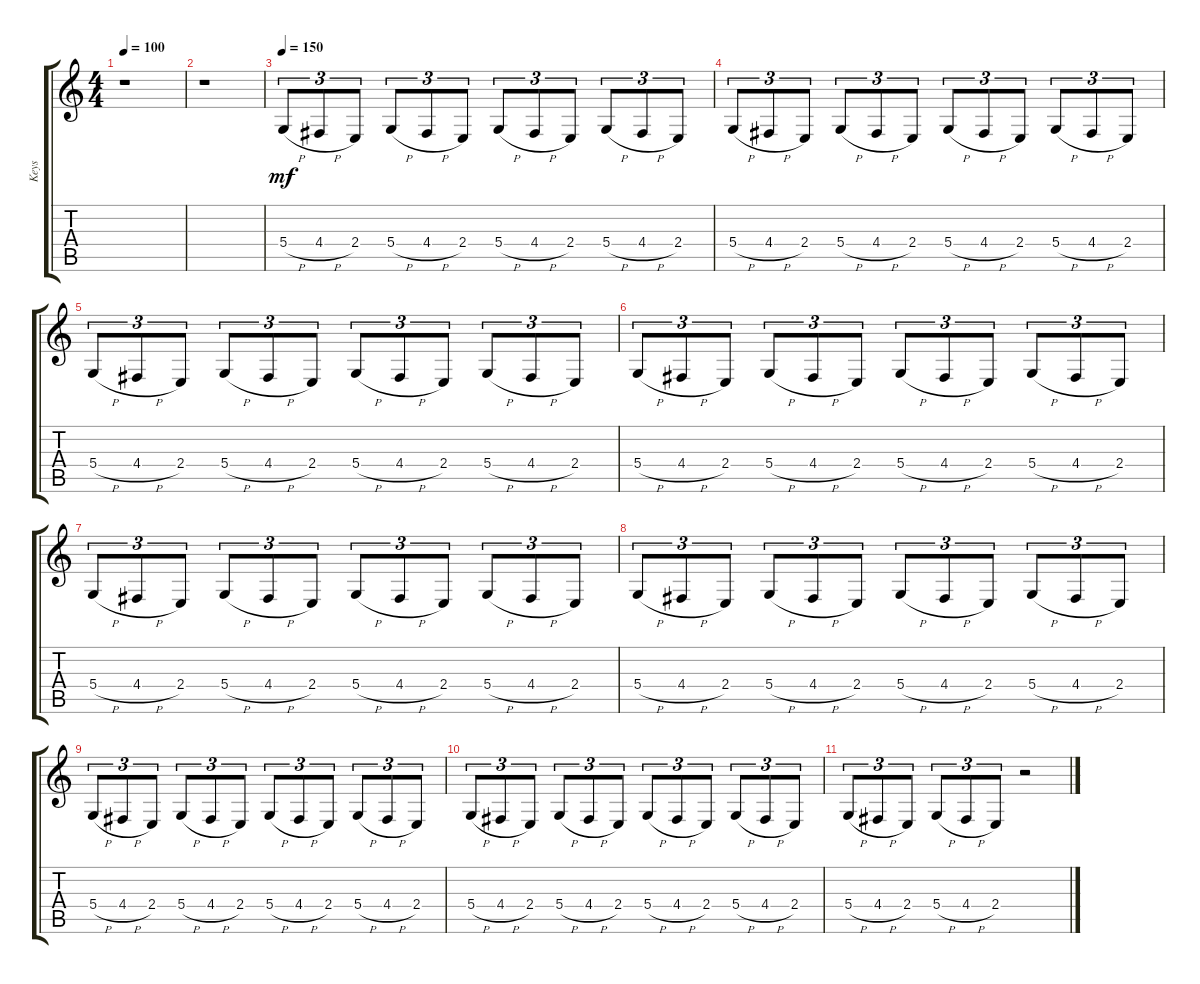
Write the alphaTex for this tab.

\track ("Keys" "Keys") {instrument synthstrings1}
\staff {score tabs}
\tuning (E4 B3 G3 D3 A2 E2) {hide}
\ts (4 4)
\tempo 100
\clef g2
\ks c
r.1{dy mp} |
r.1 |
\tempo 150
5.4{h}.8{tu (3 2) dy mf instrument distortionguitar} 4.4{h}.8{tu (3 2)} 2.4.8{tu (3 2)} 5.4{h}.8{tu (3 2)} 4.4{h}.8{tu (3 2)} 2.4.8{tu (3 2)} 5.4{h}.8{tu (3 2)} 4.4{h}.8{tu (3 2)} 2.4.8{tu (3 2)} 5.4{h}.8{tu (3 2)} 4.4{h}.8{tu (3 2)} 2.4.8{tu (3 2)} |
5.4{h}.8{tu (3 2)} 4.4{h}.8{tu (3 2)} 2.4.8{tu (3 2)} 5.4{h}.8{tu (3 2)} 4.4{h}.8{tu (3 2)} 2.4.8{tu (3 2)} 5.4{h}.8{tu (3 2)} 4.4{h}.8{tu (3 2)} 2.4.8{tu (3 2)} 5.4{h}.8{tu (3 2)} 4.4{h}.8{tu (3 2)} 2.4.8{tu (3 2)} |
5.4{h}.8{tu (3 2)} 4.4{h}.8{tu (3 2)} 2.4.8{tu (3 2)} 5.4{h}.8{tu (3 2)} 4.4{h}.8{tu (3 2)} 2.4.8{tu (3 2)} 5.4{h}.8{tu (3 2)} 4.4{h}.8{tu (3 2)} 2.4.8{tu (3 2)} 5.4{h}.8{tu (3 2)} 4.4{h}.8{tu (3 2)} 2.4.8{tu (3 2)} |
5.4{h}.8{tu (3 2)} 4.4{h}.8{tu (3 2)} 2.4.8{tu (3 2)} 5.4{h}.8{tu (3 2)} 4.4{h}.8{tu (3 2)} 2.4.8{tu (3 2)} 5.4{h}.8{tu (3 2)} 4.4{h}.8{tu (3 2)} 2.4.8{tu (3 2)} 5.4{h}.8{tu (3 2)} 4.4{h}.8{tu (3 2)} 2.4.8{tu (3 2)} |
5.4{h}.8{tu (3 2)} 4.4{h}.8{tu (3 2)} 2.4.8{tu (3 2)} 5.4{h}.8{tu (3 2)} 4.4{h}.8{tu (3 2)} 2.4.8{tu (3 2)} 5.4{h}.8{tu (3 2)} 4.4{h}.8{tu (3 2)} 2.4.8{tu (3 2)} 5.4{h}.8{tu (3 2)} 4.4{h}.8{tu (3 2)} 2.4.8{tu (3 2)} |
5.4{h}.8{tu (3 2)} 4.4{h}.8{tu (3 2)} 2.4.8{tu (3 2)} 5.4{h}.8{tu (3 2)} 4.4{h}.8{tu (3 2)} 2.4.8{tu (3 2)} 5.4{h}.8{tu (3 2)} 4.4{h}.8{tu (3 2)} 2.4.8{tu (3 2)} 5.4{h}.8{tu (3 2)} 4.4{h}.8{tu (3 2)} 2.4.8{tu (3 2)} |
5.4{h}.8{tu (3 2)} 4.4{h}.8{tu (3 2)} 2.4.8{tu (3 2)} 5.4{h}.8{tu (3 2)} 4.4{h}.8{tu (3 2)} 2.4.8{tu (3 2)} 5.4{h}.8{tu (3 2)} 4.4{h}.8{tu (3 2)} 2.4.8{tu (3 2)} 5.4{h}.8{tu (3 2)} 4.4{h}.8{tu (3 2)} 2.4.8{tu (3 2)} |
5.4{h}.8{tu (3 2)} 4.4{h}.8{tu (3 2)} 2.4.8{tu (3 2)} 5.4{h}.8{tu (3 2)} 4.4{h}.8{tu (3 2)} 2.4.8{tu (3 2)} 5.4{h}.8{tu (3 2)} 4.4{h}.8{tu (3 2)} 2.4.8{tu (3 2)} 5.4{h}.8{tu (3 2)} 4.4{h}.8{tu (3 2)} 2.4.8{tu (3 2)} |
5.4{h}.8{tu (3 2)} 4.4{h}.8{tu (3 2)} 2.4.8{tu (3 2)} 5.4{h}.8{tu (3 2)} 4.4{h}.8{tu (3 2)} 2.4.8{tu (3 2)} r.2
